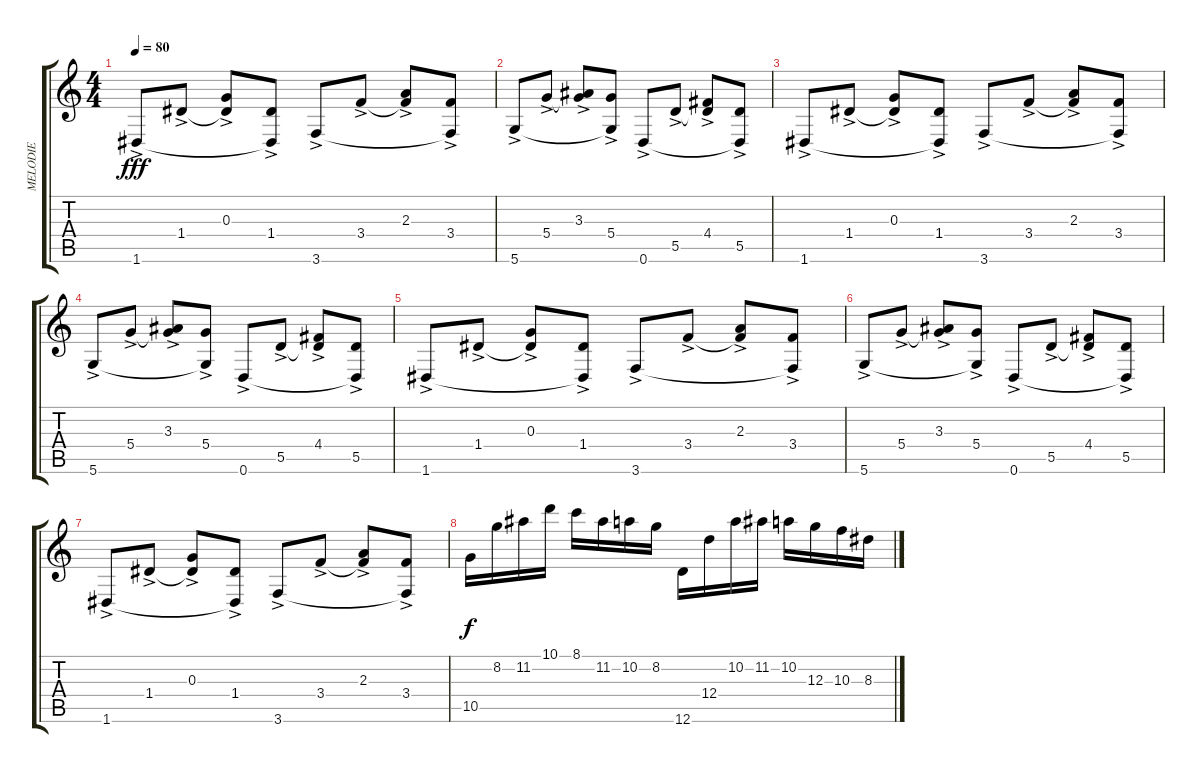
\track ("MELODIE" "MELODIE") {instrument acousticguitarsteel}
\staff {score tabs}
\tuning (E4 B3 G3 D3 A2 D2) {hide}
\ts (4 4)
\tempo 80
\clef g2
\ks c
1.6{ac}.8{dy fff} 1.4{ac}.8 (0.3{ac} 1.4{t}).8 (1.4{ac} 1.6{t}).8 3.6{ac}.8 3.4{ac}.8 (2.3{ac} 3.4{t}).8 (3.4{ac} 3.6{t}).8 |
5.6{ac}.8 5.4{ac}.8 (3.3{ac} 5.4{t}).8 (5.4{ac} 5.6{t}).8 0.6{ac}.8 5.5{ac}.8 (4.4{ac} 5.5{t}).8 (5.5{ac} 0.6{t}).8 |
1.6{ac}.8 1.4{ac}.8 (0.3{ac} 1.4{t}).8 (1.4{ac} 1.6{t}).8 3.6{ac}.8 3.4{ac}.8 (2.3{ac} 3.4{t}).8 (3.4{ac} 3.6{t}).8 |
5.6{ac}.8 5.4{ac}.8 (3.3{ac} 5.4{t}).8 (5.4{ac} 5.6{t}).8 0.6{ac}.8 5.5{ac}.8 (4.4{ac} 5.5{t}).8 (5.5{ac} 0.6{t}).8 |
1.6{ac}.8 1.4{ac}.8 (0.3{ac} 1.4{t}).8 (1.4{ac} 1.6{t}).8 3.6{ac}.8 3.4{ac}.8 (2.3{ac} 3.4{t}).8 (3.4{ac} 3.6{t}).8 |
5.6{ac}.8 5.4{ac}.8 (3.3{ac} 5.4{t}).8 (5.4{ac} 5.6{t}).8 0.6{ac}.8 5.5{ac}.8 (4.4{ac} 5.5{t}).8 (5.5{ac} 0.6{t}).8 |
1.6{ac}.8 1.4{ac}.8 (0.3{ac} 1.4{t}).8 (1.4{ac} 1.6{t}).8 3.6{ac}.8 3.4{ac}.8 (2.3{ac} 3.4{t}).8 (3.4{ac} 3.6{t}).8 |
10.5.16{dy f} 8.2.16 11.2.16 10.1.16 8.1.16 11.2.16 10.2.16 8.2.16 12.6.16 12.4.16 10.2.16 11.2.16 10.2.16 12.3.16 10.3.16 8.3.16
